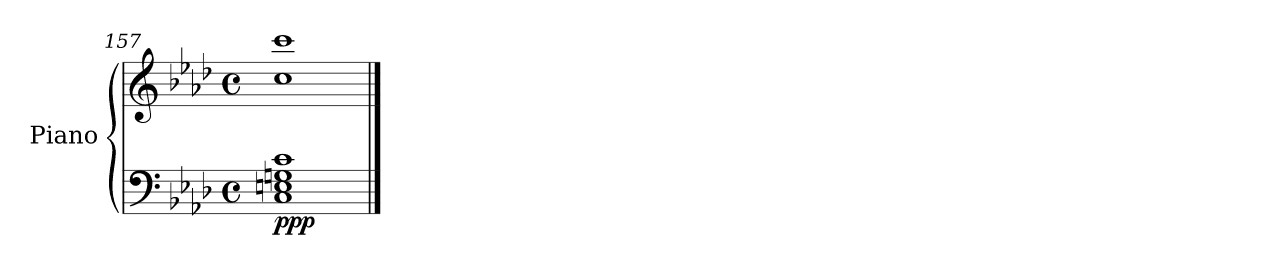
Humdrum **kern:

**kern	**kern	**dynam
*part1	*part1	*part1
*staff2	*staff1	*staff1/2
*I"Piano	*	*
*I'Pno.	*	*
*clefF4	*clefG2	*
*k[b-e-a-d-]	*k[b-e-a-d-]	*
*M4/4	*M4/4	*
*met(c)	*met(c)	*
=157	=157	=157
!	!	!LO:DY:b=2
1C 1En 1Gn 1c	1cc 1ccc	ppp
==	==	==
*-	*-	*-
